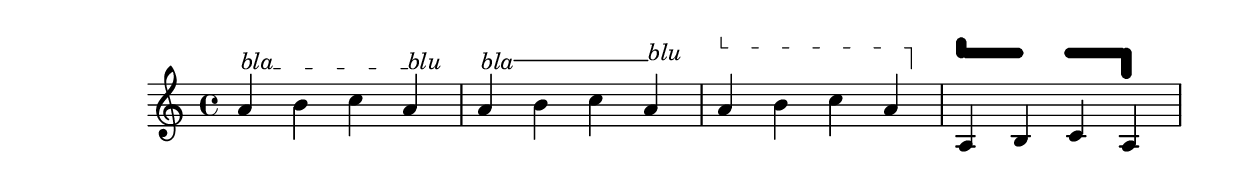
%% Do not edit this file; it is auto-generated from input/new
%% This file is in the public domain.
\version "2.13.0"

\header {
  texidoces = "
Las instrucciones @code{\\startTextSpan} y @code{\\stopTextSpan}
permiten la creación de elementos de extensión textuales tan
fácilmente como indicaciones de pedal u
octavaciones. Sobreescribimos ciertas propiedades del objeto
@code{TextSpanner} para modificar su salida.

"
  doctitlees = "Crear elementos de extensión textuales"

  lsrtags = "expressive-marks, text, tweaks-and-overrides"
  texidoc = "The @code{\\startTextSpan} and @code{\\stopTextSpan}
commands allow the creation of text spanners as easily as pedal
indications or octavations.  Override some properties of the
@code{TextSpanner} object to modify its output."

  doctitle = "Creating text spanners"
} % begin verbatim


\paper { ragged-right = ##f }

\relative c'' {
  \override TextSpanner #'(bound-details left text) = #"bla"
  \override TextSpanner #'(bound-details right text) = #"blu"
  a4 \startTextSpan
  b4 c
  a4 \stopTextSpan
  
  \override TextSpanner #'style = #'line
  \once \override TextSpanner
    #'(bound-details left stencil-align-dir-y) = #CENTER
  a4 \startTextSpan
  b4 c
  a4 \stopTextSpan
  
  \override TextSpanner #'style = #'dashed-line
  \override TextSpanner #'(bound-details left text) =
    \markup { \draw-line #'(0 . 1) }
  \override TextSpanner #'(bound-details right text) =
    \markup { \draw-line #'(0 . -2) }
  \once \override TextSpanner #'(bound-details right padding) = #-2

  a4 \startTextSpan
  b4 c
  a4 \stopTextSpan
  
  \set Staff.middleCPosition = #-13
  \override TextSpanner #'dash-period = #10
  \override TextSpanner #'dash-fraction = #0.5
  \override TextSpanner #'thickness = #10
  a4 \startTextSpan
  b4 c
  a4 \stopTextSpan
}
